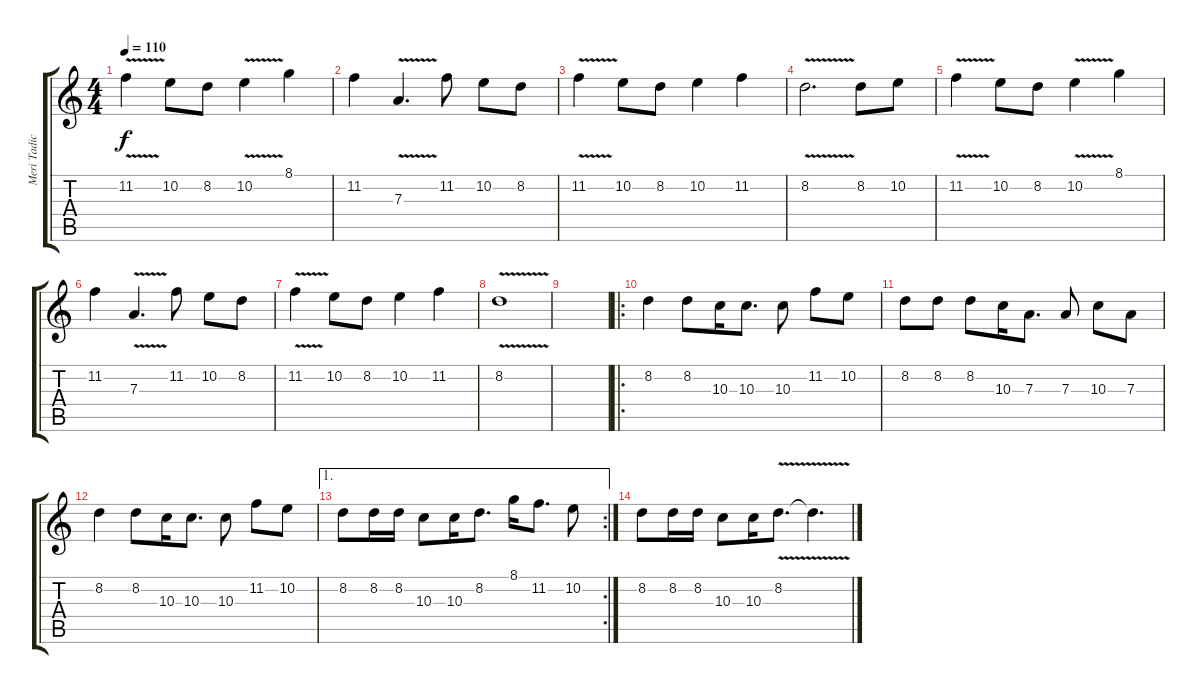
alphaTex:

\track ("Meri Tadic" "Meri Tadic") {instrument fiddle}
\staff {score tabs}
\tuning (B4 Gb4 D4 A3 E3 B2) {hide}
\ts (4 4)
\tempo 110
\clef g2
\ks c
11.2{v}.4{dy f} 10.2.8 8.2.8 10.2{v}.4 8.1.4 |
11.2.4 7.3{v}.4{d} 11.2.8 10.2.8 8.2.8 |
11.2{v}.4 10.2.8 8.2.8 10.2.4 11.2.4 |
8.2{v}.2{d} 8.2.8 10.2.8 |
11.2{v}.4 10.2.8 8.2.8 10.2{v}.4 8.1.4 |
11.2.4 7.3{v}.4{d} 11.2.8 10.2.8 8.2.8 |
11.2{v}.4 10.2.8 8.2.8 10.2.4 11.2.4 |
8.2{v}.1 |
|
\ro
8.2.4 8.2.8 10.3.16 10.3.8{d} 10.3.8 11.2.8 10.2.8 |
8.2.8 8.2.8 8.2.8 10.3.16 7.3.8{d} 7.3.8 10.3.8 7.3.8 |
8.2.4 8.2.8 10.3.16 10.3.8{d} 10.3.8 11.2.8 10.2.8 |
\ae 1
\rc 2
8.2.8 8.2.16 8.2.16 10.3.8 10.3.16 8.2.8{d} 8.1.16 11.2.8{d} 10.2.8 |
8.2.8 8.2.16 8.2.16 10.3.8 10.3.16 8.2{v}.8{d} 8.2{t}.4{d}
